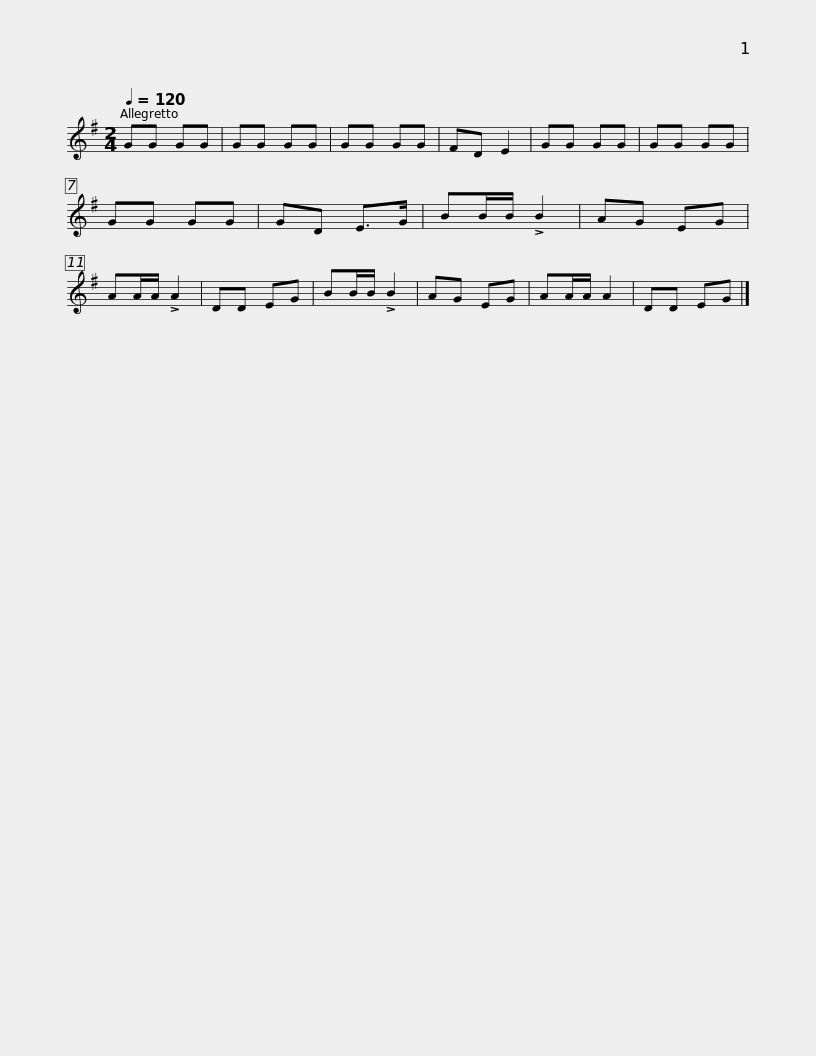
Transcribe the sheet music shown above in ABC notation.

X:1
L:1/8
Q:1/4=120
M:2/4
I:linebreak $
K:G
V:1 treble
V:1
 GG GG | GG GG | GG GG | FD E2 | GG GG | %5
 GG GG | GG GG | GD E>G | BB/B/ !>!B2 | AG EG | %10
 AA/A/ !>!A2 |$ DD EG | BB/B/ !>!B2 | AG EG | AA/A/ A2 | %15
 DD EG |] %16
